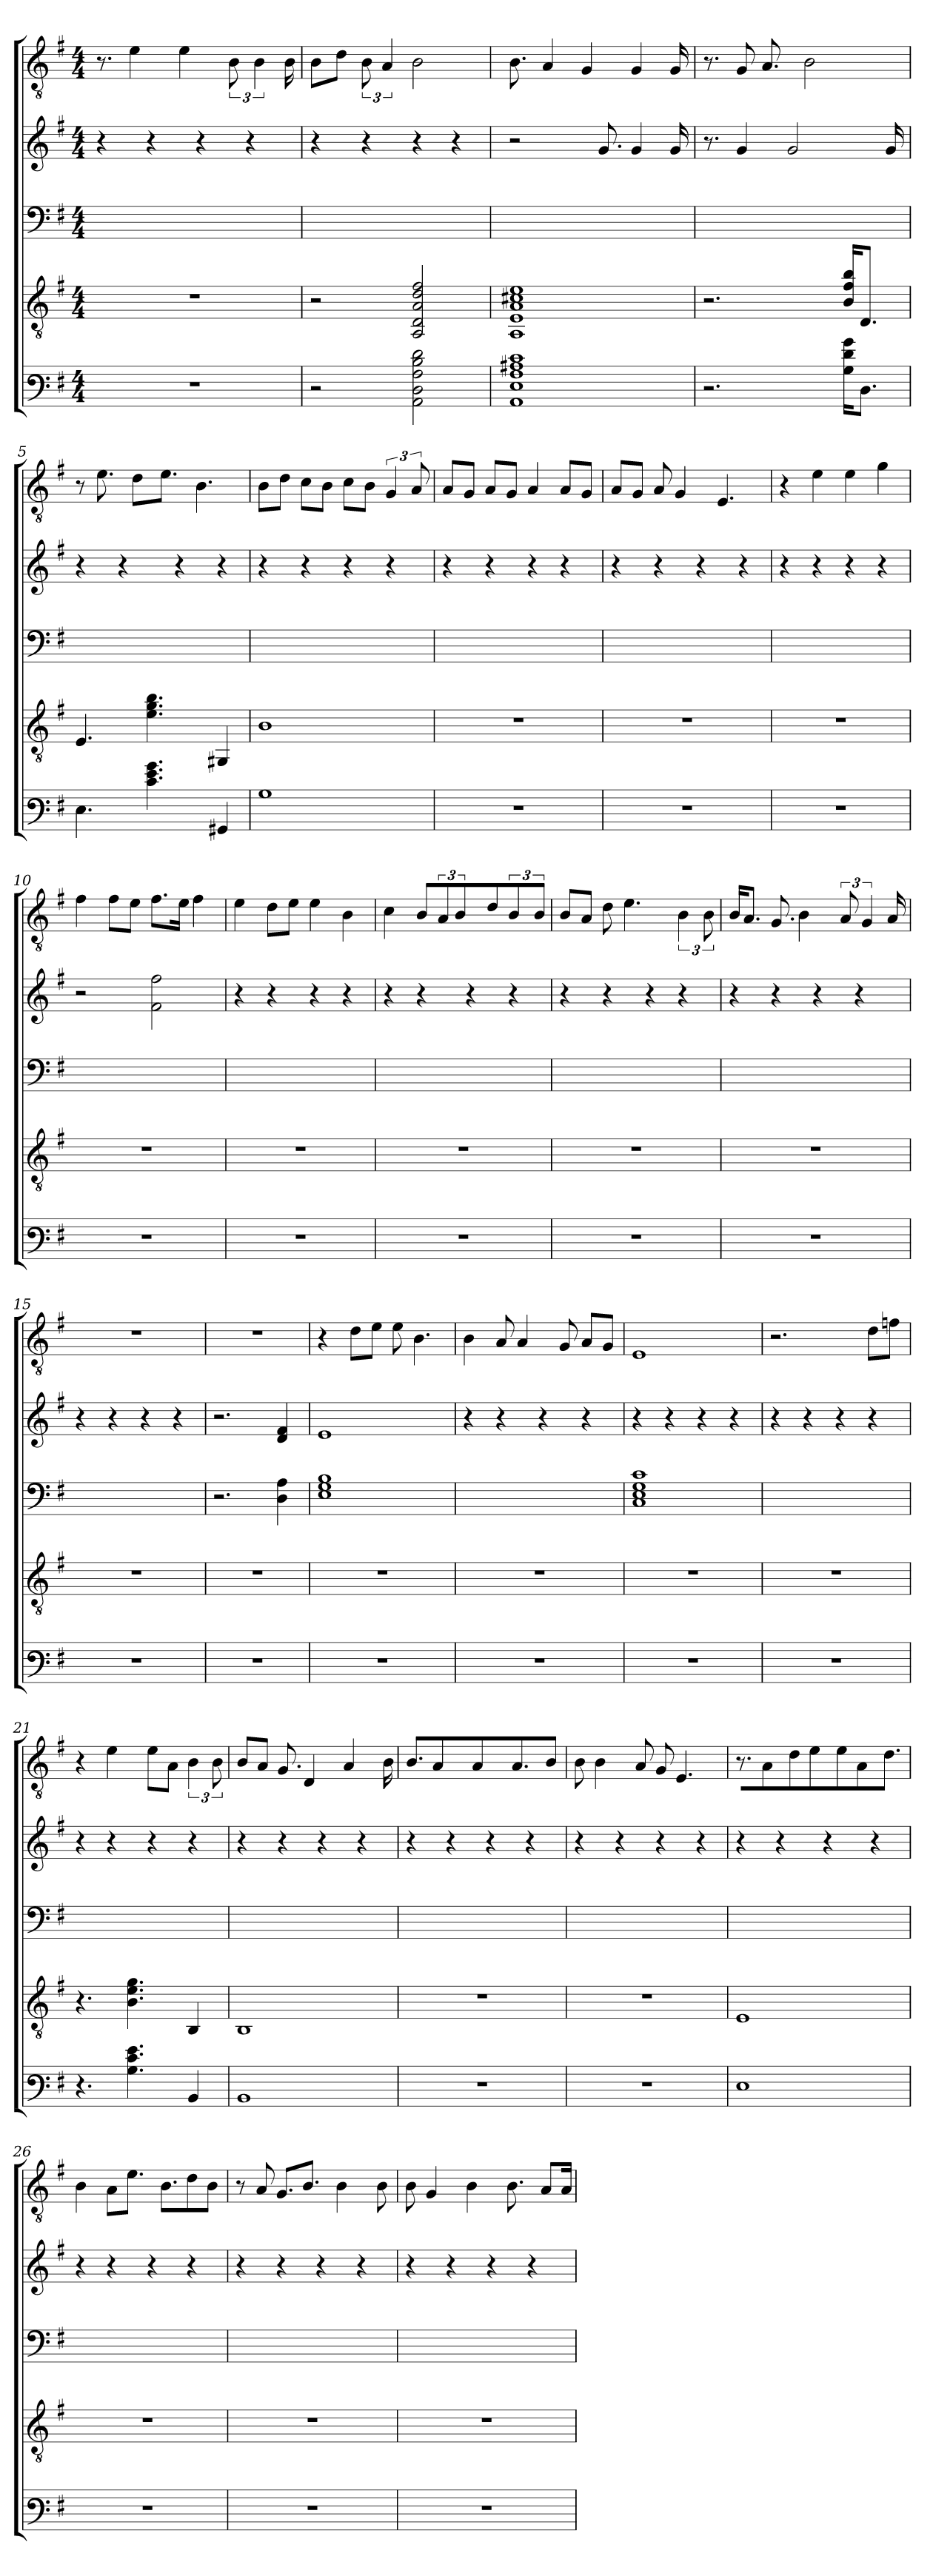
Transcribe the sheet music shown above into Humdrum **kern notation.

**kern	**kern	**kern	**kern	**kern
*part4	*part3	*part2	*part2	*part1
*staff5	*staff4	*staff3	*staff2	*staff1
*stria6	*	*	*	*
*	*clefGv2	*clefF4	*clefG2	*clefGv2
*k[f#]	*k[f#]	*k[f#]	*k[f#]	*k[f#]
*G:	*G:	*G:	*G:	*G:
*M4/4	*M4/4	*M4/4	*M4/4	*M4/4
*MM143	*MM143	*MM143	*MM143	*MM143
=1	=1	=1	=1	=1
1r	1r	1ryy	4r	8.r
.	.	.	.	4e
.	.	.	4r	.
.	.	.	.	4e
.	.	.	4r	.
.	.	.	.	12B
.	.	.	4r	.
.	.	.	.	6B
.	.	.	.	16B
=2	=2	=2	=2	=2
2r	2r	1ryy	4r	8B\L
.	.	.	.	8d\J
.	.	.	4r	12B
.	.	.	.	6A
2AA 2D 2A 2d 2f#	2AA 2D 2A 2d 2f#	.	4r	2B
.	.	.	4r	.
=3	=3	=3	=3	=3
1AA 1E 1A 1c#X 1e	1AA 1E 1A 1c#X 1e	1ryy	2r	8.B
.	.	.	.	4A
.	.	.	.	4G
.	.	.	8.g	.
.	.	.	4g	4G
.	.	.	16g	16G
=4	=4	=4	=4	=4
2.r	2.r	1ryy	8.r	8.r
.	.	.	4g	8G
.	.	.	.	8.A
.	.	.	2g	.
.	.	.	.	2B
16B\ 16f#\ 16b\KL	16B/ 16f#/ 16b/KL	.	.	.
8.DJ	8.D/J	.	.	.
.	.	.	16g	.
=5	=5	=5	=5	=5
4.E	4.E	1ryy	4r	8r
.	.	.	.	8.e
.	.	.	4r	.
.	.	.	.	8d\L
4.e 4.g 4.b	4.e 4.g 4.b	.	.	.
.	.	.	.	8.e\J
.	.	.	4r	.
.	.	.	.	4.B
4GG#X	4GG#X	.	4r	.
=6	=6	=6	=6	=6
1B	1B	1ryy	4r	8B\L
.	.	.	.	8d\J
.	.	.	4r	8c\L
.	.	.	.	8B\J
.	.	.	4r	8c\L
.	.	.	.	8B\J
.	.	.	4r	6G
.	.	.	.	12A
=7	=7	=7	=7	=7
1r	1r	1ryy	4r	8A/L
.	.	.	.	8G/J
.	.	.	4r	8A/L
.	.	.	.	8G/J
.	.	.	4r	4A
.	.	.	4r	8A/L
.	.	.	.	8G/J
=8	=8	=8	=8	=8
1r	1r	1ryy	4r	8A/L
.	.	.	.	8G/J
.	.	.	4r	8A
.	.	.	.	4G
.	.	.	4r	.
.	.	.	.	4.E
.	.	.	4r	.
=9	=9	=9	=9	=9
1r	1r	1ryy	4r	4r
.	.	.	4r	4e
.	.	.	4r	4e
.	.	.	4r	4g
=10	=10	=10	=10	=10
1r	1r	1ryy	2r	4f#
.	.	.	.	8f#\L
.	.	.	.	8e\J
.	.	.	2f# 2ff#	8.f#\L
.	.	.	.	16e\Jk
.	.	.	.	4f#
=11	=11	=11	=11	=11
1r	1r	1ryy	4r	4e
.	.	.	4r	8d\L
.	.	.	.	8e\J
.	.	.	4r	4e
.	.	.	4r	4B
=12	=12	=12	=12	=12
1r	1r	1ryy	4r	4c
.	.	.	4r	8B/L
.	.	.	.	12A/J
.	.	.	.	6B
.	.	.	4r	.
.	.	.	.	8d
.	.	.	4r	6B
.	.	.	.	12B
=13	=13	=13	=13	=13
1r	1r	1ryy	4r	8B/L
.	.	.	.	8A/J
.	.	.	4r	8d
.	.	.	.	4.e
.	.	.	4r	.
.	.	.	4r	6B
.	.	.	.	12B
=14	=14	=14	=14	=14
1r	1r	1ryy	4r	16B/KL
.	.	.	.	8.A/J
.	.	.	4r	8.G
.	.	.	.	4B
.	.	.	4r	.
.	.	.	.	12A
.	.	.	4r	.
.	.	.	.	6G
.	.	.	.	16A
=15	=15	=15	=15	=15
1r	1r	1ryy	4r	1r
.	.	.	4r	.
.	.	.	4r	.
.	.	.	4r	.
=16	=16	=16	=16	=16
1r	1r	2.r	2.r	1r
.	.	4D 4A	4d 4f#	.
=17	=17	=17	=17	=17
1r	1r	1E 1G 1B	1e	4r
.	.	.	.	8d\L
.	.	.	.	8e\J
.	.	.	.	8e
.	.	.	.	4.B
=18	=18	=18	=18	=18
1r	1r	1ryy	4r	4B
.	.	.	4r	8A
.	.	.	.	4A
.	.	.	4r	.
.	.	.	.	8G
.	.	.	4r	8A/L
.	.	.	.	8G/J
=19	=19	=19	=19	=19
1r	1r	1C 1E 1G 1c	4r	1E
.	.	.	4r	.
.	.	.	4r	.
.	.	.	4r	.
=20	=20	=20	=20	=20
1r	1r	1ryy	4r	2.r
.	.	.	4r	.
.	.	.	4r	.
.	.	.	4r	8d\L
.	.	.	.	8f\J
=21	=21	=21	=21	=21
4.r	4.r	1ryy	4r	4r
.	.	.	4r	4e
4.B 4.e 4.g	4.B 4.e 4.g	.	.	.
.	.	.	4r	8e\L
.	.	.	.	8A\J
4BB	4BB	.	4r	6B
.	.	.	.	12B
=22	=22	=22	=22	=22
1BB	1BB	1ryy	4r	8B/L
.	.	.	.	8A/J
.	.	.	4r	8.G
.	.	.	.	4D
.	.	.	4r	.
.	.	.	.	4A
.	.	.	4r	.
.	.	.	.	16B
=23	=23	=23	=23	=23
1r	1r	1ryy	4r	8.B
.	.	.	.	4A
.	.	.	4r	.
.	.	.	.	4A
.	.	.	4r	.
.	.	.	.	8.A
.	.	.	4r	.
.	.	.	.	8BJ
=24	=24	=24	=24	=24
1r	1r	1ryy	4r	8B
.	.	.	.	4B
.	.	.	4r	.
.	.	.	.	8A
.	.	.	4r	8G
.	.	.	.	4.E
.	.	.	4r	.
=25	=25	=25	=25	=25
1E	1E	1ryy	4r	8.r
.	.	.	.	8A
.	.	.	4r	.
.	.	.	.	8d\L
.	.	.	.	8e\J
.	.	.	4r	.
.	.	.	.	8e\L
.	.	.	.	8A\J
.	.	.	4r	.
.	.	.	.	8.dJ
=26	=26	=26	=26	=26
1r	1r	1ryy	4r	4B
.	.	.	4r	8A\L
.	.	.	.	8.e\J
.	.	.	4r	.
.	.	.	.	8.B\L
.	.	.	4r	8d\
.	.	.	.	8B\J
=27	=27	=27	=27	=27
1r	1r	1ryy	4r	8r
.	.	.	.	8A
.	.	.	4r	8.G/L
.	.	.	.	8.B/J
.	.	.	4r	.
.	.	.	.	4B
.	.	.	4r	.
.	.	.	.	8B
=28	=28	=28	=28	=28
1r	1r	1ryy	4r	8B
.	.	.	.	4G
.	.	.	4r	.
.	.	.	.	4B
.	.	.	4r	.
.	.	.	.	8.B
.	.	.	4r	.
.	.	.	.	8A/L
.	.	.	.	16A/Jk
=	=	=	=	=
*-	*-	*-	*-	*-
